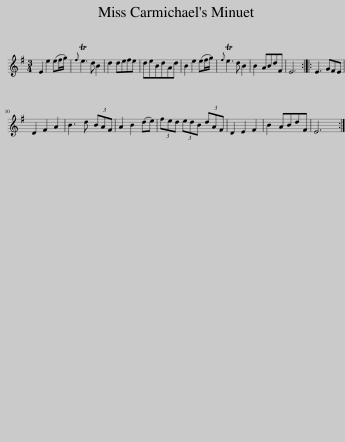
X:1
L:1/8
M:3/4
I:linebreak $
K:Emin
V:1 treble
V:1
 E2 e2 (ef/g/) |{f} Te3 d B2 | d2 defe | deBdAd | B2 e2 (ef/g/) | %5
{f} Te3 d B2 | B2 ABdF | E6 :: E3 GFE |$ D2 F2 A2 | %10
 B3 d (3BAF | A2 B2 (de) | (3fed (3edB (3dAF | D2 E2 F2 | B2 ABdF | %15
 E6 :| %16
